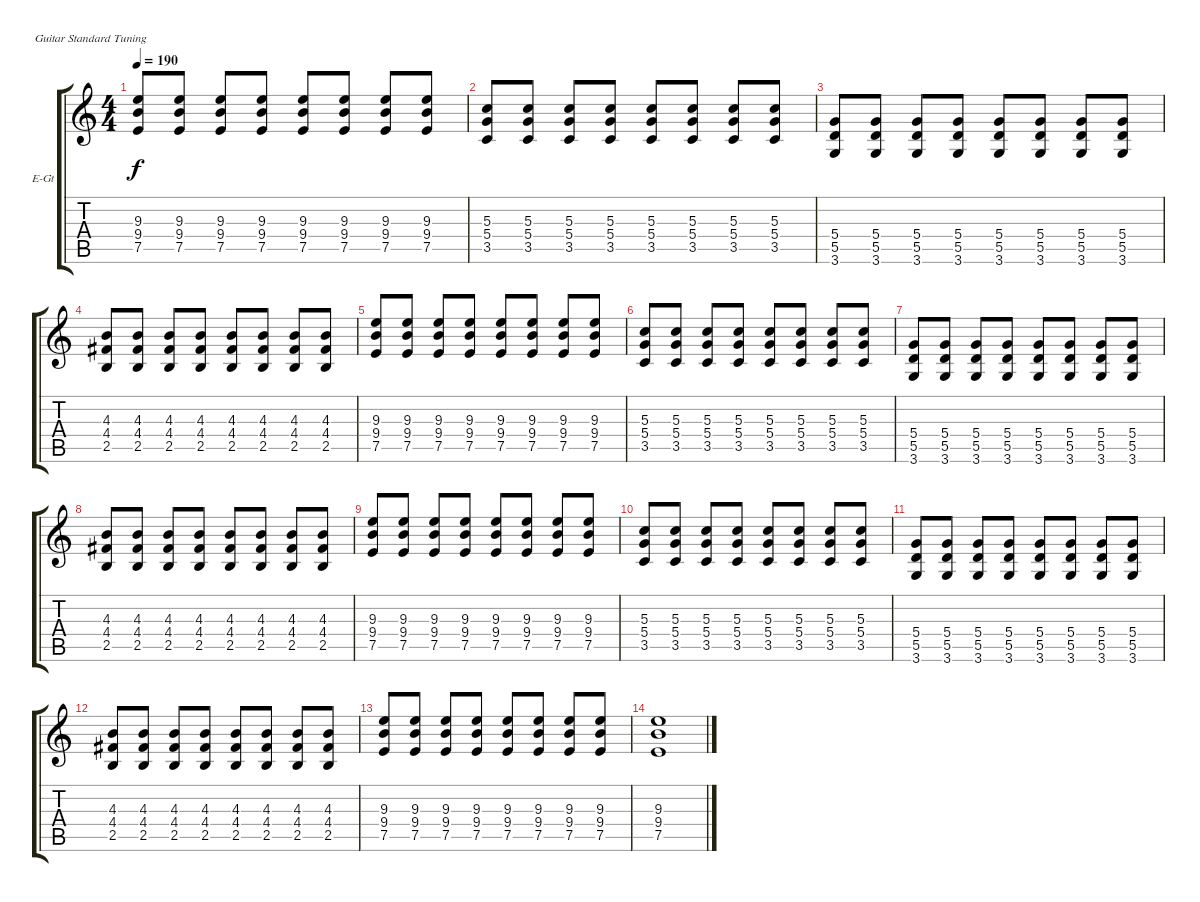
\defaultSystemsLayout 4
\bracketExtendMode groupsimilarinstruments
\firstSystemTrackNameOrientation horizontal
\otherSystemsTrackNameOrientation horizontal
\track ("Electric Guitar" "E-Gt") {instrument distortionguitar}
\staff {score tabs}
\tuning (E4 B3 G3 D3 A2 E2)
\ts (4 4)
\tempo 190
\clef g2
\scale
0.333333
\ks c
(9.3 9.4 7.5).8{dy f} (9.3 9.4 7.5).8 (9.3 9.4 7.5).8 (9.3 9.4 7.5).8 (9.3 9.4 7.5).8 (9.3 9.4 7.5).8 (9.3 9.4 7.5).8 (9.3 9.4 7.5).8 |
\scale
0.333333 (5.3 5.4 3.5).8 (5.3 5.4 3.5).8 (5.3 5.4 3.5).8 (5.3 5.4 3.5).8 (5.3 5.4 3.5).8 (5.3 5.4 3.5).8 (5.3 5.4 3.5).8 (5.3 5.4 3.5).8 |
\scale
0.333333 (5.4 5.5 3.6).8 (5.4 5.5 3.6).8 (5.4 5.5 3.6).8 (5.4 5.5 3.6).8 (5.4 5.5 3.6).8 (5.4 5.5 3.6).8 (5.4 5.5 3.6).8 (5.4 5.5 3.6).8 |
\scale
0.333333 (4.3 4.4 2.5).8 (4.3 4.4 2.5).8 (4.3 4.4 2.5).8 (4.3 4.4 2.5).8 (4.3 4.4 2.5).8 (4.3 4.4 2.5).8 (4.3 4.4 2.5).8 (4.3 4.4 2.5).8 |
\scale
0.333333 (9.3 9.4 7.5).8 (9.3 9.4 7.5).8 (9.3 9.4 7.5).8 (9.3 9.4 7.5).8 (9.3 9.4 7.5).8 (9.3 9.4 7.5).8 (9.3 9.4 7.5).8 (9.3 9.4 7.5).8 |
\scale
0.333333 (5.3 5.4 3.5).8 (5.3 5.4 3.5).8 (5.3 5.4 3.5).8 (5.3 5.4 3.5).8 (5.3 5.4 3.5).8 (5.3 5.4 3.5).8 (5.3 5.4 3.5).8 (5.3 5.4 3.5).8 |
\scale
0.333333 (5.4 5.5 3.6).8 (5.4 5.5 3.6).8 (5.4 5.5 3.6).8 (5.4 5.5 3.6).8 (5.4 5.5 3.6).8 (5.4 5.5 3.6).8 (5.4 5.5 3.6).8 (5.4 5.5 3.6).8 |
\scale
0.333333 (4.3 4.4 2.5).8 (4.3 4.4 2.5).8 (4.3 4.4 2.5).8 (4.3 4.4 2.5).8 (4.3 4.4 2.5).8 (4.3 4.4 2.5).8 (4.3 4.4 2.5).8 (4.3 4.4 2.5).8 |
\scale
0.333333 (9.3 9.4 7.5).8 (9.3 9.4 7.5).8 (9.3 9.4 7.5).8 (9.3 9.4 7.5).8 (9.3 9.4 7.5).8 (9.3 9.4 7.5).8 (9.3 9.4 7.5).8 (9.3 9.4 7.5).8 |
\scale
0.333333 (5.3 5.4 3.5).8 (5.3 5.4 3.5).8 (5.3 5.4 3.5).8 (5.3 5.4 3.5).8 (5.3 5.4 3.5).8 (5.3 5.4 3.5).8 (5.3 5.4 3.5).8 (5.3 5.4 3.5).8 |
\scale
0.333333 (5.4 5.5 3.6).8 (5.4 5.5 3.6).8 (5.4 5.5 3.6).8 (5.4 5.5 3.6).8 (5.4 5.5 3.6).8 (5.4 5.5 3.6).8 (5.4 5.5 3.6).8 (5.4 5.5 3.6).8 |
\scale
0.333333 (4.3 4.4 2.5).8 (4.3 4.4 2.5).8 (4.3 4.4 2.5).8 (4.3 4.4 2.5).8 (4.3 4.4 2.5).8 (4.3 4.4 2.5).8 (4.3 4.4 2.5).8 (4.3 4.4 2.5).8 |
\scale
0.333333 (9.3 9.4 7.5).8 (9.3 9.4 7.5).8 (9.3 9.4 7.5).8 (9.3 9.4 7.5).8 (9.3 9.4 7.5).8 (9.3 9.4 7.5).8 (9.3 9.4 7.5).8 (9.3 9.4 7.5).8 |
\scale
0.333333 (9.3 9.4 7.5).1
